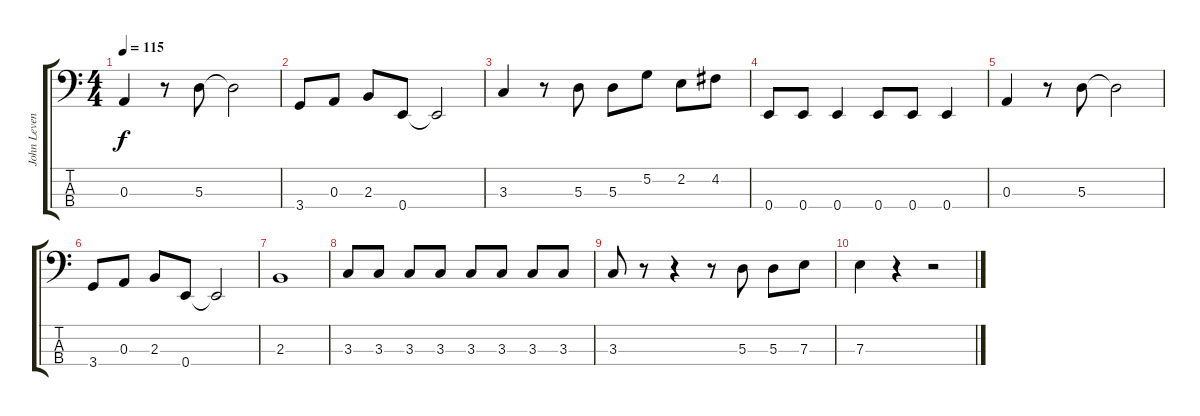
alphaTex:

\track ("John Leven" "John Leven") {instrument electricbasspick}
\staff {score tabs}
\tuning (G2 D2 A1 E1) {hide}
\ts (4 4)
\tempo 115
\clef f4
\ks c
0.3.4{dy f} r.8 5.3.8 5.3{t}.2 |
3.4.8 0.3.8 2.3.8 0.4.8 0.4{t}.2 |
3.3.4 r.8 5.3.8 5.3.8 5.2.8 2.2.8 4.2.8 |
0.4.8 0.4.8 0.4.4 0.4.8 0.4.8 0.4.4 |
0.3.4 r.8 5.3.8 5.3{t}.2 |
3.4.8 0.3.8 2.3.8 0.4.8 0.4{t}.2 |
2.3.1 |
3.3.8 3.3.8 3.3.8 3.3.8 3.3.8 3.3.8 3.3.8 3.3.8 |
3.3.8 r.8 r.4 r.8 5.3.8 5.3.8 7.3.8 |
7.3.4 r.4 r.2
